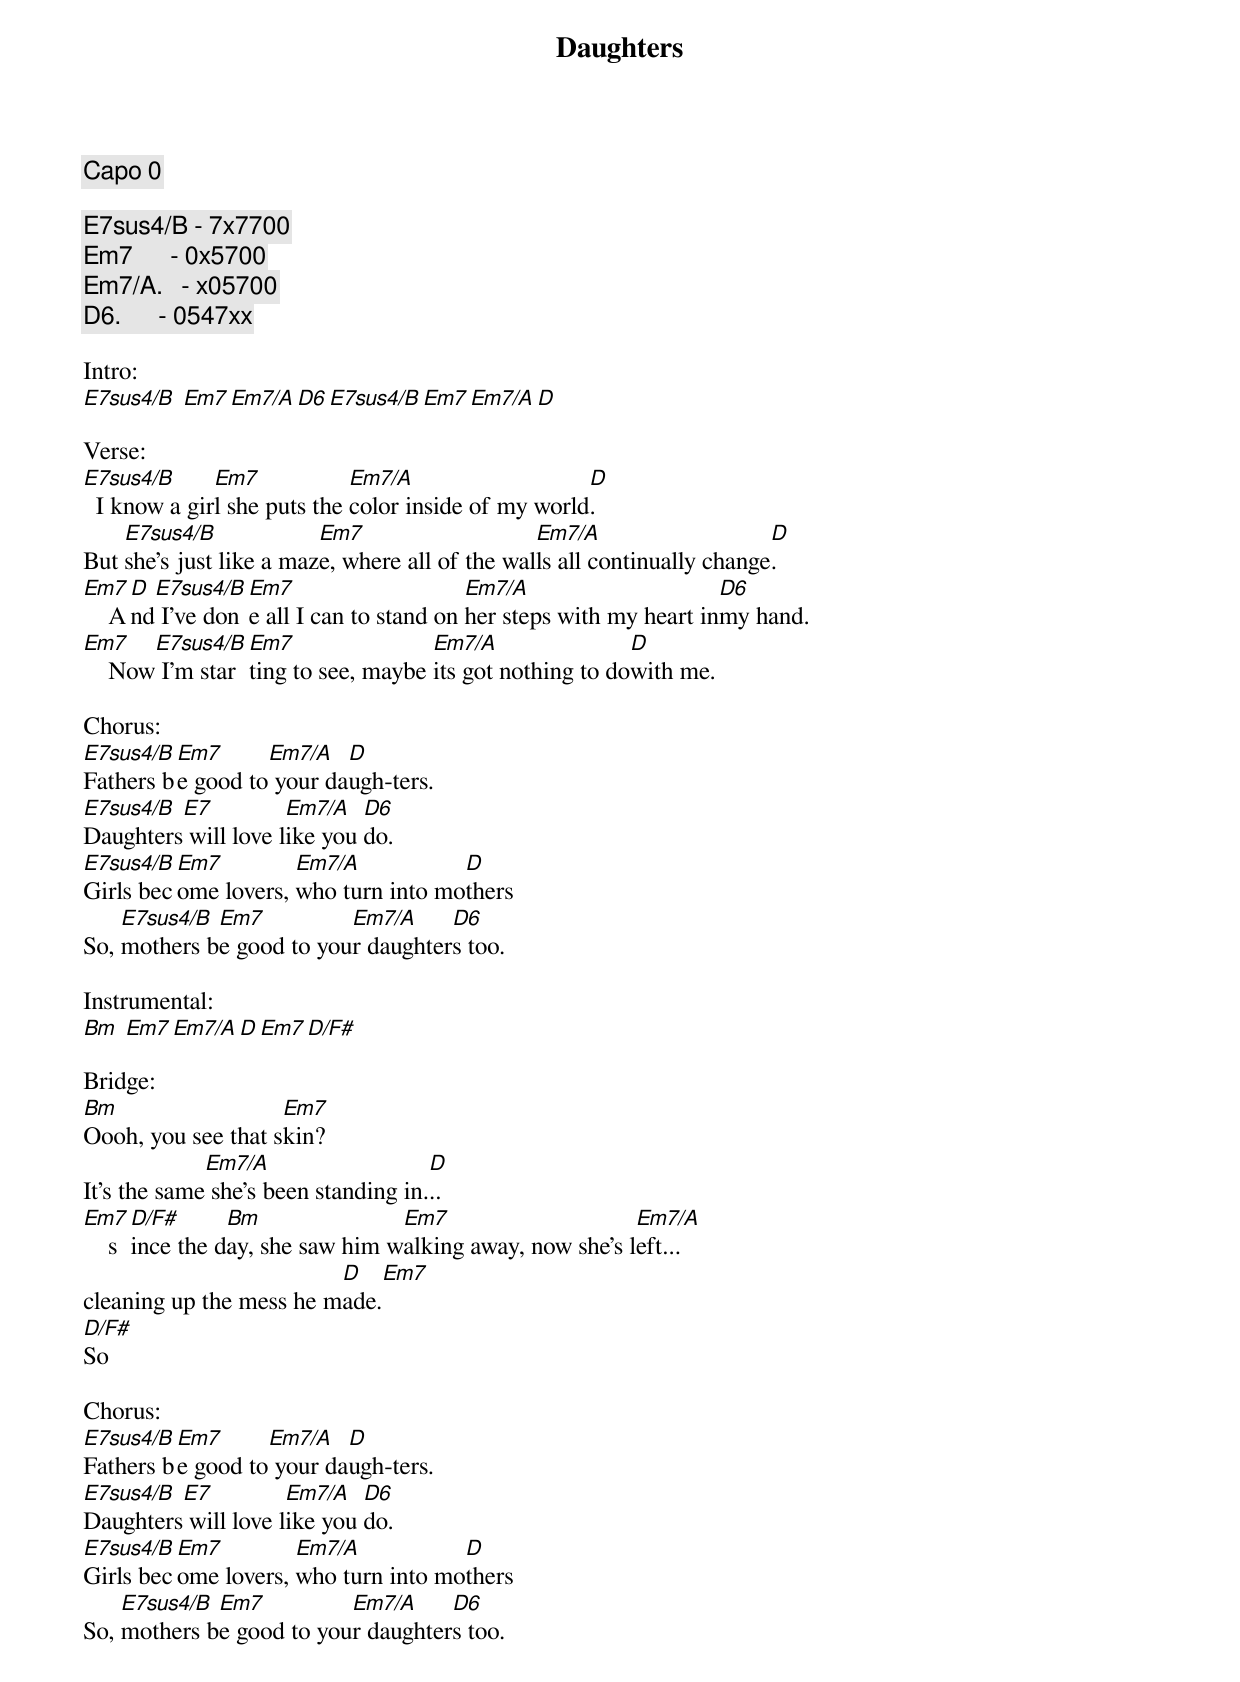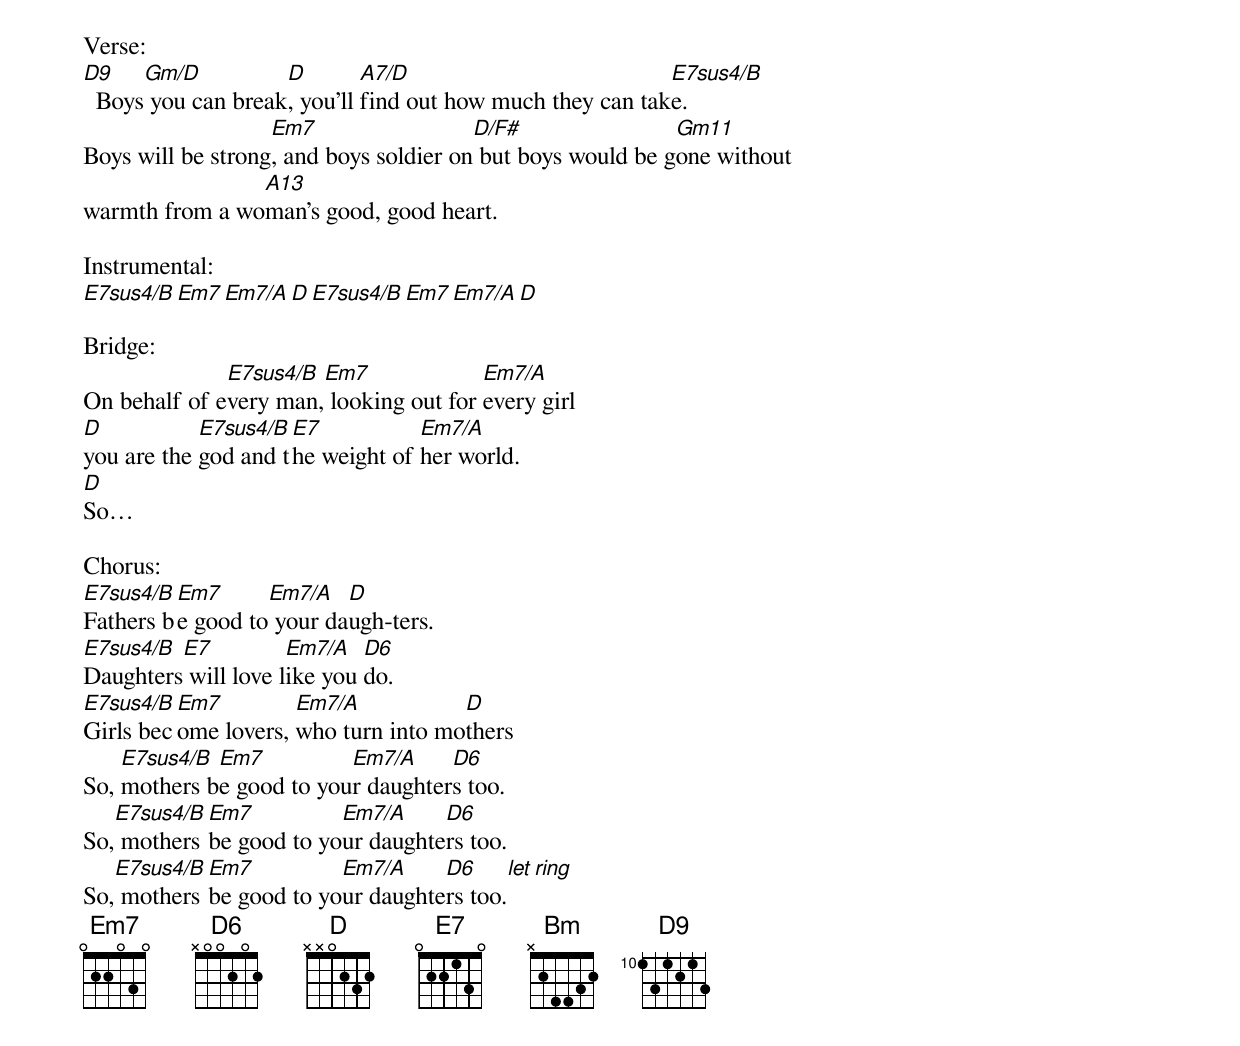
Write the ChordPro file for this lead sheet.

{title:Daughters}
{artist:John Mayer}
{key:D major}
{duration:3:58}
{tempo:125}
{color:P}

{comment: Capo 0}

{comment:E7sus4/B - 7x7700}
{comment:Em7      - 0x5700}
{comment:Em7/A.   - x05700}
{comment:D6.      - 0547xx}

Intro:
[E7sus4/B] [Em7][Em7/A][D6][E7sus4/B][Em7][Em7/A][D]

Verse:
[E7sus4/B]  I know a gir[Em7]l she puts the [Em7/A]color inside of my world[D].
But [E7sus4/B]she's just like a maz[Em7]e, where all of the wal[Em7/A]ls all continually change[D].
[Em7]    A[D]nd[E7sus4/B] I've don[Em7]e all I can to stand on [Em7/A]her steps with my heart in[D6]my hand.
[Em7]    Now[E7sus4/B] I'm star[Em7]ting to see, maybe [Em7/A]its got nothing to do[D]with me.

Chorus:
[E7sus4/B]Fathers b[Em7]e good to[Em7/A] your da[D]ugh-ters.
[E7sus4/B]Daughters[E7] will love l[Em7/A]ike you [D6]do.
[E7sus4/B]Girls bec[Em7]ome lovers, [Em7/A]who turn into mo[D]thers
So, [E7sus4/B]mothers b[Em7]e good to you[Em7/A]r daughter[D6]s too.

Instrumental:
[Bm] [Em7][Em7/A][D][Em7][D/F#]

Bridge:
[Bm]Oooh, you see that s[Em7]kin?
It's the same[Em7/A] she's been standing in.[D]..
[Em7]    s[D/F#]ince the d[Bm]ay, she saw him w[Em7]alking away, now she's l[Em7/A]eft...
cleaning up the mess he m[D]ade.[Em7]
[D/F#]So

Chorus:
[E7sus4/B]Fathers b[Em7]e good to[Em7/A] your da[D]ugh-ters.
[E7sus4/B]Daughters[E7] will love l[Em7/A]ike you [D6]do.
[E7sus4/B]Girls bec[Em7]ome lovers, [Em7/A]who turn into mo[D]thers
So, [E7sus4/B]mothers b[Em7]e good to you[Em7/A]r daughter[D6]s too.

Verse:
[D9]  Boys[Gm/D] you can break[D], you'll [A7/D]find out how much they can tak[E7sus4/B]e.
Boys will be strong[Em7], and boys soldier on[D/F#] but boys would be g[Gm11]one without
warmth from a wo[A13]man's good, good heart.

Instrumental:
[E7sus4/B][Em7][Em7/A][D][E7sus4/B][Em7][Em7/A][D]

Bridge:
On behalf of e[E7sus4/B]very man,[Em7] looking out for [Em7/A]every girl
[D]you are the [E7sus4/B]god and t[E7]he weight of [Em7/A]her world.
[D]So…

Chorus:
[E7sus4/B]Fathers b[Em7]e good to[Em7/A] your da[D]ugh-ters.
[E7sus4/B]Daughters[E7] will love l[Em7/A]ike you [D6]do.
[E7sus4/B]Girls bec[Em7]ome lovers, [Em7/A]who turn into mo[D]thers
So, [E7sus4/B]mothers b[Em7]e good to you[Em7/A]r daughter[D6]s too.
So,[E7sus4/B] mothers [Em7]be good to yo[Em7/A]ur daughte[D6]rs too.
So,[E7sus4/B] mothers [Em7]be good to yo[Em7/A]ur daughte[D6]rs too.[let][ring]
